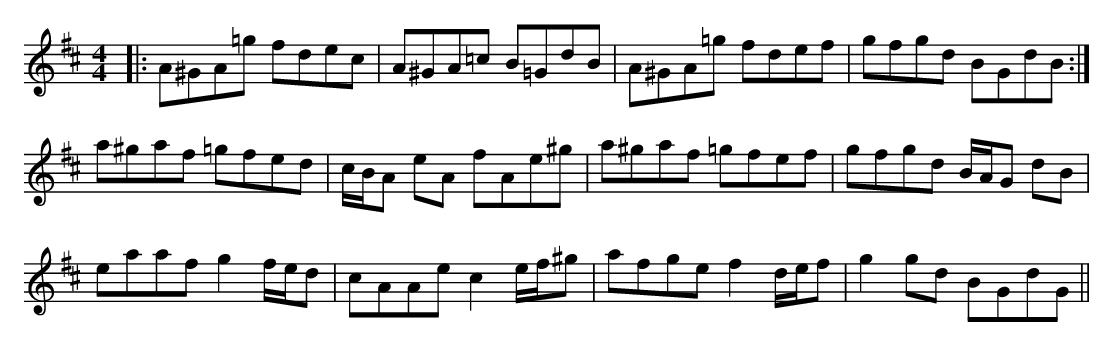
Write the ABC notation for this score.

X:1
M:4/4
K:Amix
|:A^GA=g fdec|A^GA=c B=GdB|A^GA=g fdef|gfgd BGdB:|
a^gaf =gfed|c/B/A eA fAe^g|a^gaf =gfef|gfgd B/A/G dB|
eaaf g2 f/e/d|cAAe c2 e/f/^g|afge f2 d/e/f|g2 gd BGdG||
